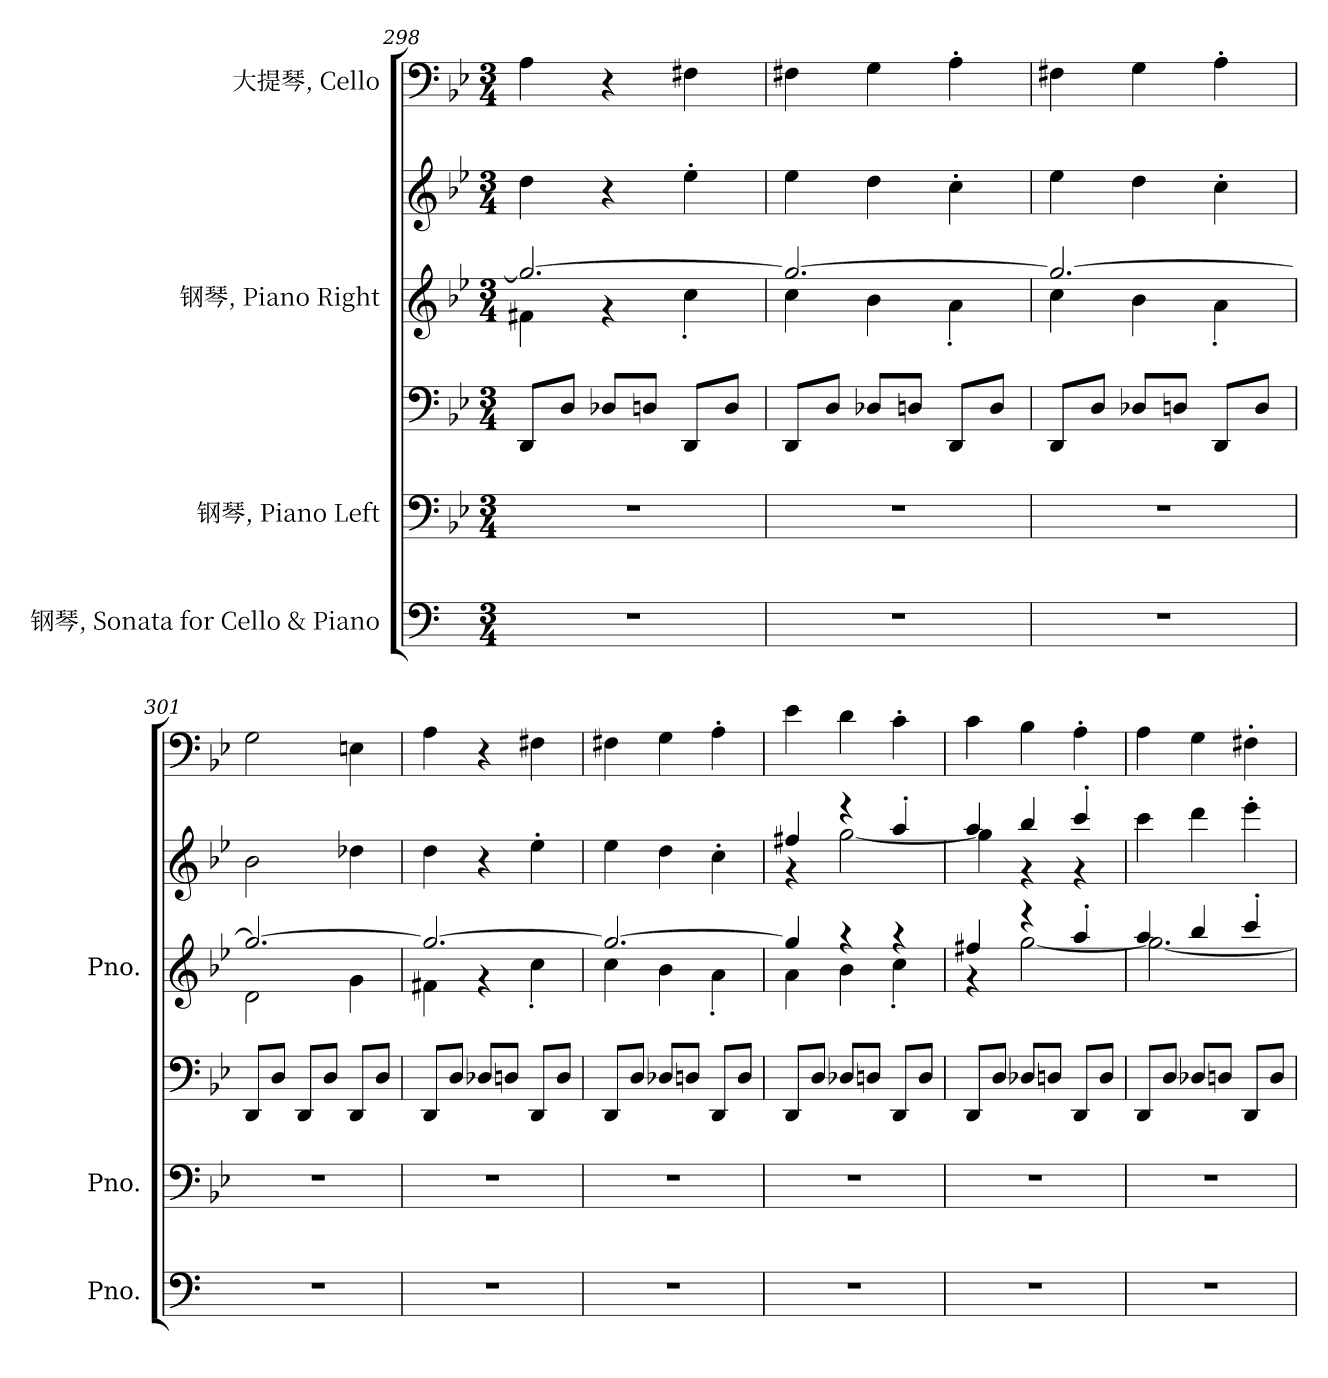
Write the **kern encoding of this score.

**kern	**kern	**kern	**kern	**kern	**kern
*part4	*part3	*part3	*part2	*part2	*part1
*staff6	*staff5	*staff4	*staff3	*staff2	*staff1
*I"钢琴, Sonata for Cello &amp; Piano	*I"钢琴, Piano Left	*	*I"钢琴, Piano Right	*	*I"大提琴, Cello
*I'Pno.	*I'Pno.	*	*I'Pno.	*	*
*clefF4	*clefF4	*clefF4	*clefG2	*clefG2	*clefF4
*k[]	*k[b-e-]	*k[b-e-]	*k[b-e-]	*k[b-e-]	*k[b-e-]
*M3/4	*M3/4	*M3/4	*M3/4	*M3/4	*M3/4
=298	=298	=298	=298	=298	=298
*	*	*	*^	*	*
2.r	2.r	8DD/L	2.gg/_	4f#X\	4dd\	4A\
.	.	8D/J	.	.	.	.
.	.	8D-X/L	.	4r	4r	4r
.	.	8Dn/J	.	.	.	.
.	.	8DD/L	.	4cc'\	4ee-'\	4F#X\
.	.	8D/J	.	.	.	.
=299	=299	=299	=299	=299	=299	=299
2.r	2.r	8DD/L	2.gg/_	4cc\	4ee-\	4F#X\
.	.	8D/J	.	.	.	.
.	.	8D-X/L	.	4b-\	4dd\	4G\
.	.	8Dn/J	.	.	.	.
.	.	8DD/L	.	4a'\	4cc'\	4A'\
.	.	8D/J	.	.	.	.
=300	=300	=300	=300	=300	=300	=300
2.r	2.r	8DD/L	2.gg/_	4cc\	4ee-\	4F#X\
.	.	8D/J	.	.	.	.
.	.	8D-X/L	.	4b-\	4dd\	4G\
.	.	8Dn/J	.	.	.	.
.	.	8DD/L	.	4a'\	4cc'\	4A'\
.	.	8D/J	.	.	.	.
!!LO:PB:g=z
=301	=301	=301	=301	=301	=301	=301
2.r	2.r	8DD/L	2.gg/_	2d\	2b-\	2G\
.	.	8D/J	.	.	.	.
.	.	8DD/L	.	.	.	.
.	.	8D/J	.	.	.	.
.	.	8DD/L	.	4g\	4dd-X\	4En\
.	.	8D/J	.	.	.	.
=302	=302	=302	=302	=302	=302	=302
2.r	2.r	8DD/L	2.gg/_	4f#X\	4dd\	4A\
.	.	8D/J	.	.	.	.
.	.	8D-X/L	.	4r	4r	4r
.	.	8Dn/J	.	.	.	.
.	.	8DD/L	.	4cc'\	4ee-'\	4F#X\
.	.	8D/J	.	.	.	.
=303	=303	=303	=303	=303	=303	=303
2.r	2.r	8DD/L	2.gg/_	4cc\	4ee-\	4F#X\
.	.	8D/J	.	.	.	.
.	.	8D-X/L	.	4b-\	4dd\	4G\
.	.	8Dn/J	.	.	.	.
.	.	8DD/L	.	4a'\	4cc'\	4A'\
.	.	8D/J	.	.	.	.
=304	=304	=304	=304	=304	=304	=304
*	*	*	*	*	*^	*
2.r	2.r	8DD/L	4gg/]	4a\	4ff#X/	4r	4e-\
.	.	8D/J	.	.	.	.	.
.	.	8D-X/L	4r	4b-\	4r	[2gg\	4d\
.	.	8Dn/J	.	.	.	.	.
.	.	8DD/L	4r	4cc'\	4aa'/	.	4c'\
.	.	8D/J	.	.	.	.	.
=305	=305	=305	=305	=305	=305	=305	=305
2.r	2.r	8DD/L	4ff#X/	4r	4aa/	4gg\]	4c\
.	.	8D/J	.	.	.	.	.
.	.	8D-X/L	4r	[2gg\	4bb-/	4r	4B-\
.	.	8Dn/J	.	.	.	.	.
.	.	8DD/L	4aa'/	.	4ccc'/	4r	4A'\
.	.	8D/J	.	.	.	.	.
*	*	*	*	*	*v	*v	*
!!LO:LB:g=z
=306	=306	=306	=306	=306	=306	=306
2.r	2.r	8DD/L	4aa/	2.gg\_	4ccc\	4A\
.	.	8D/J	.	.	.	.
.	.	8D-X/L	4bb-/	.	4ddd\	4G\
.	.	8Dn/J	.	.	.	.
.	.	8DD/L	4ccc'/	.	4eee-'\	4F#X'\
.	.	8D/J	.	.	.	.
*	*	*	*v	*v	*	*
=	=	=	=	=	=
*-	*-	*-	*-	*-	*-
